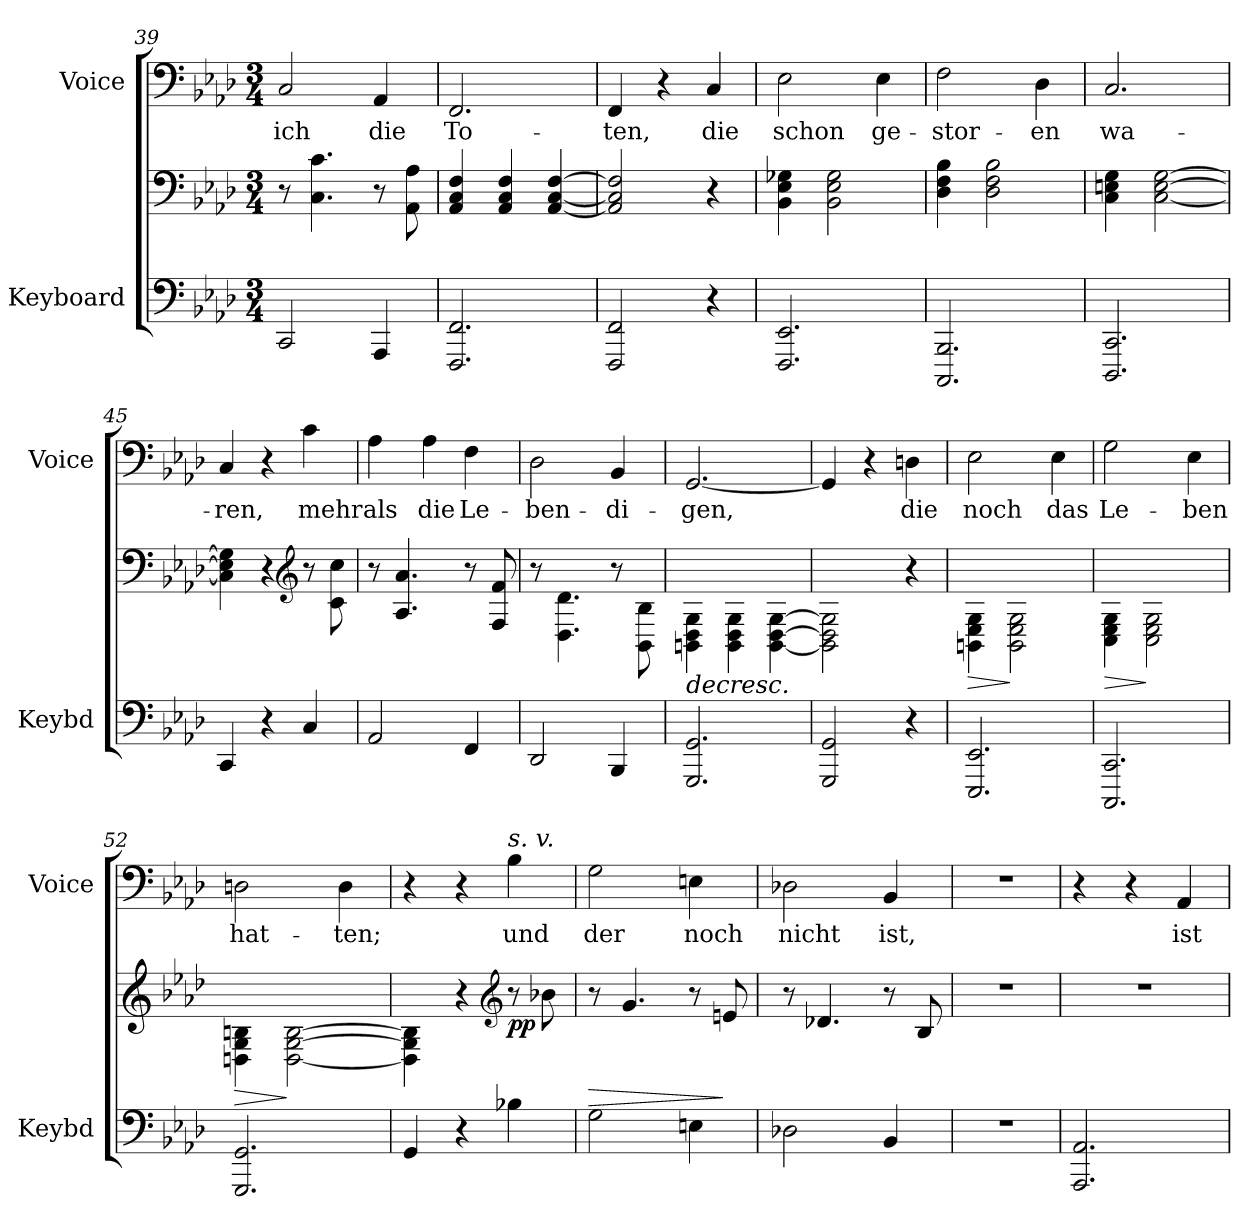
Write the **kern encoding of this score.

**kern	**kern	**dynam	**kern	**text
*part2	*part2	*part2	*part1	*part1
*staff3	*staff2	*staff2/3	*staff1	*staff1
*I"Keyboard	*	*	*I"Voice	*
*I'Keybd	*	*	*I'Voice	*
*clefF4	*clefF4	*	*clefF4	*
*k[b-e-a-d-]	*k[b-e-a-d-]	*	*k[b-e-a-d-]	*
*A-:	*A-:	*	*A-:	*
*M3/4	*M3/4	*	*M3/4	*
=39	=39	=39	=39	=39
!	!	!	!	!LO:LY:b
2CC/	8r	.	2C/	ich
.	4.C\ 4.c\	.	.	.
!	!	!	!	!LO:LY:b
4AAA-/	8r	.	4AA-/	die
.	8AA-\ 8A-\	.	.	.
=40	=40	=40	=40	=40
!	!	!	!	!LO:LY:b
2.FFF/ 2.FF/	4AA-/ 4C/ 4F/	.	2.FF/	To-
.	4AA-/ 4C/ 4F/	.	.	.
.	[4AA-/ [4C/ [4F/	.	.	.
!!LO:LB:g=z
=41	=41	=41	=41	=41
!	!	!	!	!LO:LY:b
2FFF/ 2FF/	2AA-/] 2C/] 2F/]	.	4FF/	-ten,
.	.	.	4r	.
!	!	!	!	!LO:LY:b
4r	4r	.	4C/	die
=42	=42	=42	=42	=42
!	!	!	!	!LO:LY:b
2.FFF/ 2.EE-/	4BB-\ 4E-\ 4G-X\	.	2E-\	schon
.	2BB-\ 2E-\ 2G-\	.	.	.
!	!	!	!	!LO:LY:b
.	.	.	4E-\	ge-
=43	=43	=43	=43	=43
!	!	!	!	!LO:LY:b
2.CCC/ 2.BBB-/	4D-\ 4F\ 4B-\	.	2F\	-stor-
.	2D-\ 2F\ 2B-\	.	.	.
!	!	!	!	!LO:LY:b
.	.	.	4D-\	-en
=44	=44	=44	=44	=44
!	!	!	!	!LO:LY:b
2.DDD-/ 2.CC/	4C\ 4En\ 4G\	.	2.C/	wa-
.	[2C\ [2E\ [2G\	.	.	.
=45	=45	=45	=45	=45
!	!	!	!	!LO:LY:b
4CC/	4C\] 4E\] 4G\]	.	4C/	-ren,
4r	4r	.	4r	.
*	*clefG2	*	*	*
!	!	!	!	!LO:LY:b
4C/	8r	.	4c\	mehr
.	8c\ 8cc\	.	.	.
=46	=46	=46	=46	=46
!	!	!	!	!LO:LY:b
2AA-/	8r	.	4A-\	als
.	4.A-/ 4.a-/	.	.	.
!	!	!	!	!LO:LY:b
.	.	.	4A-\	die
!	!	!	!	!LO:LY:b
4FF/	8r	.	4F\	Le-
.	8F/ 8f/	.	.	.
!!LO:PB:g=z
=47	=47	=47	=47	=47
!	!	!	!	!LO:LY:b
2DD-/	8r	.	2D-\	-ben-
.	4.D-\ 4.d-\	.	.	.
!	!	!	!	!LO:LY:b
4BBB-/	8r	.	4BB-/	-di-
.	8BB-\ 8B-\	.	.	.
=48	=48	=48	=48	=48
!	!	!LO:HP:b	!	!LO:LY:b
2.GGG/ 2.GG/	4BBn\ 4D-\ 4G\	>	[2.GG/	-gen,
.	4BB\ 4D-\ 4G\	.	.	.
.	[4BB\ [4D-\ [4G\	.	.	.
=49	=49	=49	=49	=49
2GGG/ 2GG/	2BB\] 2D-\] 2G\]	.	4GG/]	.
.	.	.	4r	.
!	!	!	!	!LO:LY:b
4r	4r	.	4Dn\	die
=50	=50	=50	=50	=50
!	!	!LO:HP:b	!	!LO:LY:b
2.EEE-/ 2.EE-/	4BBn\ 4E-\ 4G\	>	2E-\	noch
.	2BB\ 2E-\ 2G\	]	.	.
!	!	!	!	!LO:LY:b
.	.	.	4E-\	das
=51	=51	=51	=51	=51
!	!	!LO:HP:b	!	!LO:LY:b
2.CCC/ 2.CC/	4C\ 4E-\ 4G\	>	2G\	Le-
.	2C\ 2E-\ 2G\	]	.	.
!	!	!	!	!LO:LY:b
.	.	.	4E-\	-ben
=52	=52	=52	=52	=52
!	!	!LO:HP:b	!	!LO:LY:b
2.GGG/ 2.GG/	4Dn\ 4G\ 4Bn\	>	2Dn\	hat-
.	[2D\ [2G\ [2B\	]	.	.
!	!	!	!	!LO:LY:b
.	.	.	4D\	-ten;
=53	=53	=53	=53	=53
4GG/	4D\] 4G\] 4B\]	.	4r	.
4r	4r	.	4r	.
*	*clefG2	*	*	*
!	!	!	!LO:TX:a:i:t=s. v.	!
!	!	!LO:DY:b	!	!LO:LY:b
4B-X\	8r	pp	4B-\	und
.	8b-X\	.	.	.
!!LO:PB:g=z
=54	=54	=54	=54	=54
!	!	!LO:HP:b	!	!LO:LY:b
2G\	8r	>	2G\	der
.	4.g/	.	.	.
!	!	!	!	!LO:LY:b
4En\	8r	.	4En\	noch
.	8en/	]	.	.
=55	=55	=55	=55	=55
!	!	!	!	!LO:LY:b
2D-X\	8r	.	2D-X\	nicht
.	4.d-X/	.	.	.
!	!	!	!	!LO:LY:b
4BB-/	8r	.	4BB-/	ist,
.	8B-/	]	.	.
=56	=56	=56	=56	=56
2.r	2.r	.	2.r	.
=57	=57	=57	=57	=57
2.AAA-/ 2.AA-/	2.r	.	4r	.
.	.	.	4r	.
!	!	!	!	!LO:LY:b
.	.	.	4AA-/	ist
=	=	=	=	=
*-	*-	*-	*-	*-
